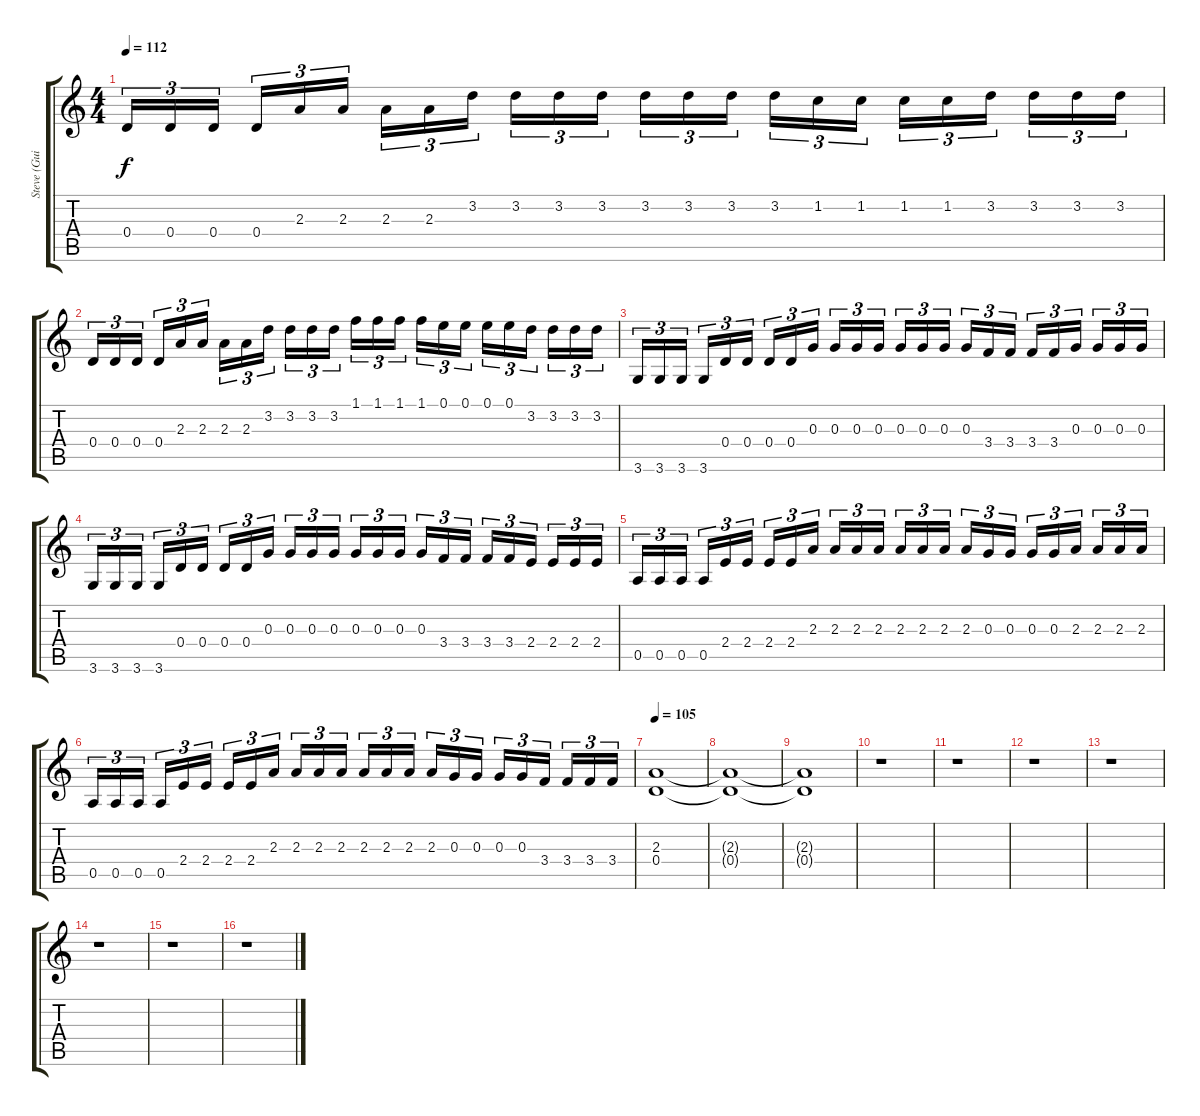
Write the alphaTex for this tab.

\track ("Steve (Guitar)" "Steve (Gui") {instrument distortionguitar}
\staff {score tabs}
\tuning (E4 B3 G3 D3 A2 E2) {hide}
\ts (4 4)
\tempo 112
\clef g2
\ks c
0.4.16{tu (3 2) dy f} 0.4.16{tu (3 2)} 0.4.16{tu (3 2)} 0.4.16{tu (3 2)} 2.3.16{tu (3 2)} 2.3.16{tu (3 2)} 2.3.16{tu (3 2)} 2.3.16{tu (3 2)} 3.2.16{tu (3 2)} 3.2.16{tu (3 2)} 3.2.16{tu (3 2)} 3.2.16{tu (3 2)} 3.2.16{tu (3 2)} 3.2.16{tu (3 2)} 3.2.16{tu (3 2)} 3.2.16{tu (3 2)} 1.2.16{tu (3 2)} 1.2.16{tu (3 2)} 1.2.16{tu (3 2)} 1.2.16{tu (3 2)} 3.2.16{tu (3 2)} 3.2.16{tu (3 2)} 3.2.16{tu (3 2)} 3.2.16{tu (3 2)} |
0.4.16{tu (3 2)} 0.4.16{tu (3 2)} 0.4.16{tu (3 2)} 0.4.16{tu (3 2)} 2.3.16{tu (3 2)} 2.3.16{tu (3 2)} 2.3.16{tu (3 2)} 2.3.16{tu (3 2)} 3.2.16{tu (3 2)} 3.2.16{tu (3 2)} 3.2.16{tu (3 2)} 3.2.16{tu (3 2)} 1.1.16{tu (3 2)} 1.1.16{tu (3 2)} 1.1.16{tu (3 2)} 1.1.16{tu (3 2)} 0.1.16{tu (3 2)} 0.1.16{tu (3 2)} 0.1.16{tu (3 2)} 0.1.16{tu (3 2)} 3.2.16{tu (3 2)} 3.2.16{tu (3 2)} 3.2.16{tu (3 2)} 3.2.16{tu (3 2)} |
3.6.16{tu (3 2)} 3.6.16{tu (3 2)} 3.6.16{tu (3 2)} 3.6.16{tu (3 2)} 0.4.16{tu (3 2)} 0.4.16{tu (3 2)} 0.4.16{tu (3 2)} 0.4.16{tu (3 2)} 0.3.16{tu (3 2)} 0.3.16{tu (3 2)} 0.3.16{tu (3 2)} 0.3.16{tu (3 2)} 0.3.16{tu (3 2)} 0.3.16{tu (3 2)} 0.3.16{tu (3 2)} 0.3.16{tu (3 2)} 3.4.16{tu (3 2)} 3.4.16{tu (3 2)} 3.4.16{tu (3 2)} 3.4.16{tu (3 2)} 0.3.16{tu (3 2)} 0.3.16{tu (3 2)} 0.3.16{tu (3 2)} 0.3.16{tu (3 2)} |
3.6.16{tu (3 2)} 3.6.16{tu (3 2)} 3.6.16{tu (3 2)} 3.6.16{tu (3 2)} 0.4.16{tu (3 2)} 0.4.16{tu (3 2)} 0.4.16{tu (3 2)} 0.4.16{tu (3 2)} 0.3.16{tu (3 2)} 0.3.16{tu (3 2)} 0.3.16{tu (3 2)} 0.3.16{tu (3 2)} 0.3.16{tu (3 2)} 0.3.16{tu (3 2)} 0.3.16{tu (3 2)} 0.3.16{tu (3 2)} 3.4.16{tu (3 2)} 3.4.16{tu (3 2)} 3.4.16{tu (3 2)} 3.4.16{tu (3 2)} 2.4.16{tu (3 2)} 2.4.16{tu (3 2)} 2.4.16{tu (3 2)} 2.4.16{tu (3 2)} |
0.5.16{tu (3 2)} 0.5.16{tu (3 2)} 0.5.16{tu (3 2)} 0.5.16{tu (3 2)} 2.4.16{tu (3 2)} 2.4.16{tu (3 2)} 2.4.16{tu (3 2)} 2.4.16{tu (3 2)} 2.3.16{tu (3 2)} 2.3.16{tu (3 2)} 2.3.16{tu (3 2)} 2.3.16{tu (3 2)} 2.3.16{tu (3 2)} 2.3.16{tu (3 2)} 2.3.16{tu (3 2)} 2.3.16{tu (3 2)} 0.3.16{tu (3 2)} 0.3.16{tu (3 2)} 0.3.16{tu (3 2)} 0.3.16{tu (3 2)} 2.3.16{tu (3 2)} 2.3.16{tu (3 2)} 2.3.16{tu (3 2)} 2.3.16{tu (3 2)} |
0.5.16{tu (3 2)} 0.5.16{tu (3 2)} 0.5.16{tu (3 2)} 0.5.16{tu (3 2)} 2.4.16{tu (3 2)} 2.4.16{tu (3 2)} 2.4.16{tu (3 2)} 2.4.16{tu (3 2)} 2.3.16{tu (3 2)} 2.3.16{tu (3 2)} 2.3.16{tu (3 2)} 2.3.16{tu (3 2)} 2.3.16{tu (3 2)} 2.3.16{tu (3 2)} 2.3.16{tu (3 2)} 2.3.16{tu (3 2)} 0.3.16{tu (3 2)} 0.3.16{tu (3 2)} 0.3.16{tu (3 2)} 0.3.16{tu (3 2)} 3.4.16{tu (3 2)} 3.4.16{tu (3 2)} 3.4.16{tu (3 2)} 3.4.16{tu (3 2)} |
\tempo 105
(2.3 0.4).1 |
(2.3{t} 0.4{t}).1 |
(2.3{t} 0.4{t}).1 |
r.1 |
r.1 |
r.1 |
r.1 |
r.1 |
r.1 |
r.1
